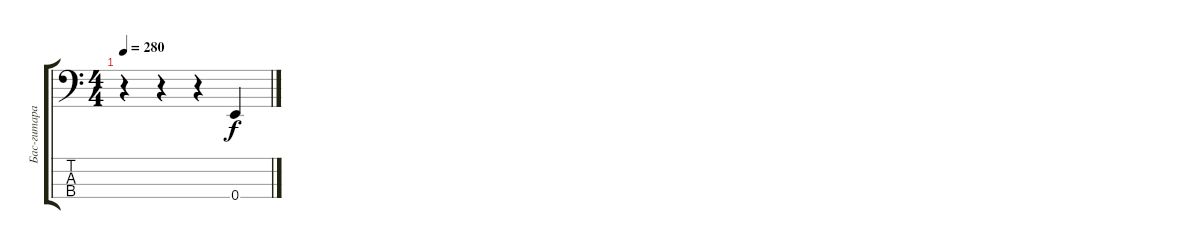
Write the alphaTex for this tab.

\track ("Бас-гитара" "Бас-гитара") {instrument electricbasspick}
\staff {score tabs}
\tuning (G2 D2 A1 E1) {hide}
\ts (4 4)
\tempo 280
\clef f4
\ks c
r.4{dy f} r.4 r.4 0.4.4
